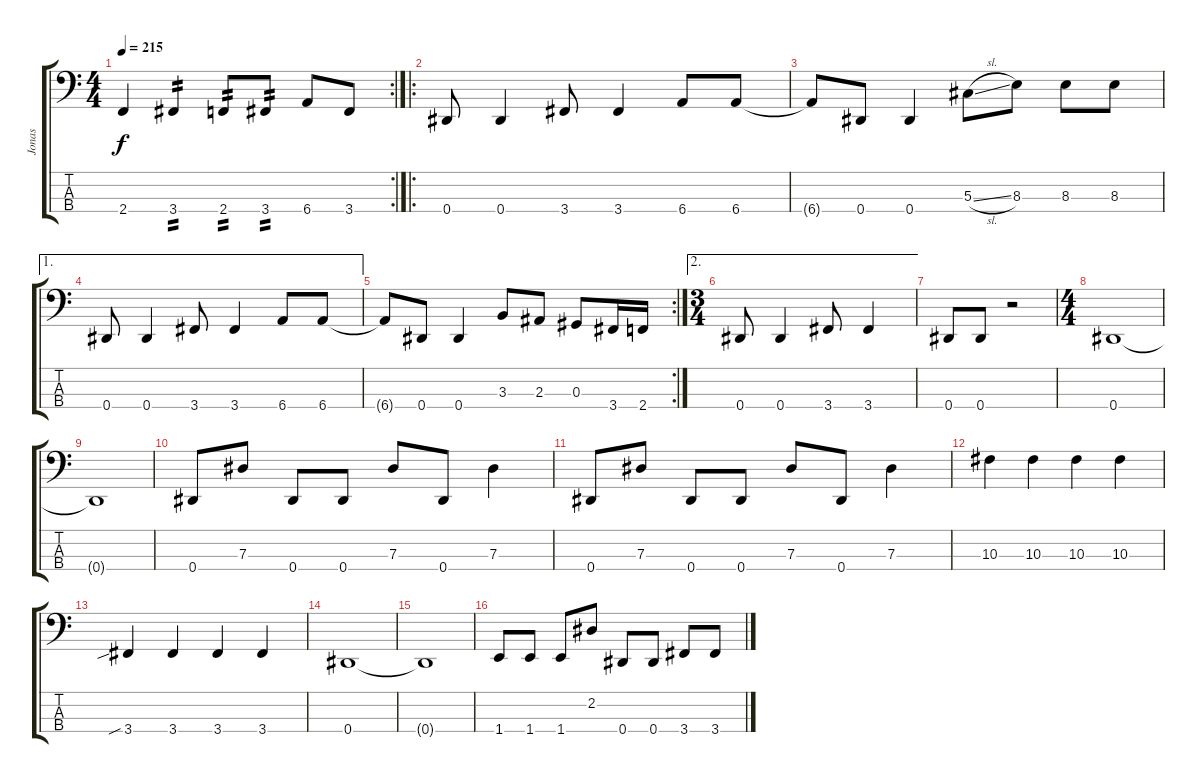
\track ("Jonas" "Jonas") {instrument electricbasspick}
\staff {score tabs}
\tuning (Gb2 Db2 Ab1 Eb1) {hide}
\rc 2
\ts (4 4)
\tempo 215
\clef f4
\ks c
2.4.4{dy f} 3.4.4{tp 2} 2.4.8{tp 2} 3.4.8{tp 2} 6.4.8 3.4.8 |
\ro
0.4.8 0.4.4 3.4.8 3.4.4 6.4.8 6.4.8 |
6.4{t}.8 0.4.8 0.4.4 5.3{sl}.8 8.3.8 8.3.8 8.3.8 |
\ae 1
0.4.8 0.4.4 3.4.8 3.4.4 6.4.8 6.4.8 |
\rc 2
6.4{t}.8 0.4.8 0.4.4 3.3.8 2.3.8 0.3.8 3.4.16 2.4.16 |
\ae 2
\ts (3 4)
0.4.8 0.4.4 3.4.8 3.4.4 |
0.4.8 0.4.8 r.2 |
\ts (4 4)
0.4.1 |
0.4{t}.1 |
0.4.8 7.3.8 0.4.8 0.4.8 7.3.8 0.4.8 7.3.4 |
0.4.8 7.3.8 0.4.8 0.4.8 7.3.8 0.4.8 7.3.4 |
10.3.4 10.3.4 10.3.4 10.3.4 |
3.4{sib}.4 3.4.4 3.4.4 3.4.4 |
0.4.1 |
0.4{t}.1 |
1.4.8 1.4.8 1.4.8 2.2.8 0.4.8 0.4.8 3.4.8 3.4.8
